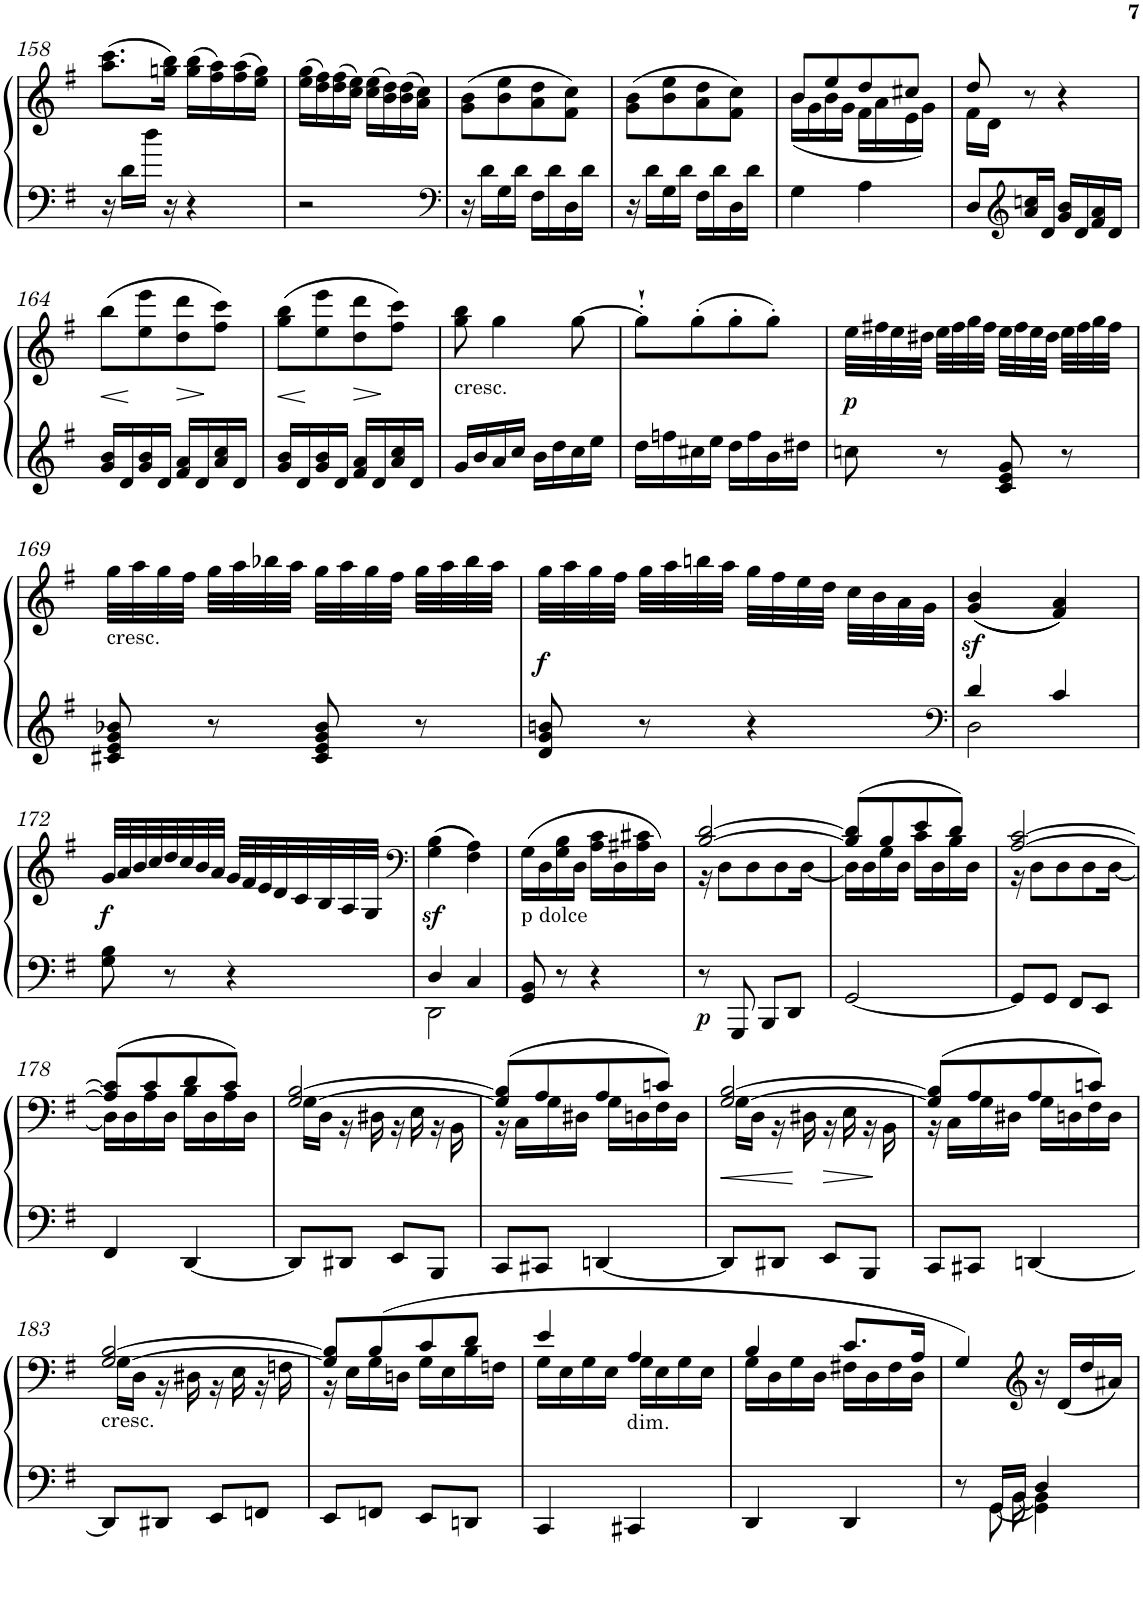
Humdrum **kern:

**kern	**kern	**dynam
*part1	*part1	*part1
*staff2	*staff1	*staff1/2
*I"Piano	*	*
*I'Pno	*	*
!!LO:PB:g=z
*clefF4	*clefG2	*
*k[f#]	*k[f#]	*
*G:	*G:	*
*M2/4	*M2/4	*
=158	=158	=158
16r	(>8.aa\ 8.ccc\L	.
16d\LL	.	.
16dd\JJ	.	.
16r	16ggn\ 16bb\Jk)	.
4r	(>16gg\ 16bb\LL	.
.	16ff#\ 16aa\)	.
.	(>16ff#\ 16aa\	.
.	16ee\ 16gg\JJ)	.
=159	=159	=159
2r	(>16ee\ 16gg\LL	.
.	16dd\ 16ff#\)	.
.	(>16dd\ 16ff#\	.
.	16cc\ 16ee\JJ)	.
.	(>16cc\ 16ee\LL	.
.	16b\ 16dd\)	.
.	(>16b\ 16dd\	.
.	16a\ 16cc\JJ)	.
=160	=160	=160
*clefF4	*	*
16r	(>8g\ 8b\L	.
16d\LL	.	.
16G\	8b\ 8ee\	.
16d\JJ	.	.
16F#\LL	8a\ 8dd\	.
16d\	.	.
16D\	8f#\ 8cc\J)	.
16d\JJ	.	.
=161	=161	=161
16r	(>8g\ 8b\L	.
16d\LL	.	.
16G\	8b\ 8ee\	.
16d\JJ	.	.
16F#\LL	8a\ 8dd\	.
16d\	.	.
16D\	8f#\ 8cc\J)	.
16d\JJ	.	.
=162	=162	=162
*	*^	*
4G\	8b/L	(<16b\LL	.
.	.	16g\	.
.	8ee/	16b\	.
.	.	16g\JJ	.
4A\	8dd/	16f#\LL	.
.	.	16a\	.
.	8cc#X/J	16e\	.
.	.	16g\JJ)	.
=163	=163	=163	=163
8D/L	8dd/	16f#\LL	.
.	.	16d\JJ	.
*clefG2	*	*	*
16a/ 16ccn/L	8r	4.ryy	.
16d/JJ	.	.	.
16g/ 16b/LL	4r	.	.
16d/	.	.	.
16f#/ 16a/	.	.	.
16d/JJ	.	.	.
*	*v	*v	*
!!LO:LB:g=z
=164	=164	=164
!	!	!LO:HP:b
16g/ 16b/LL	(>8bb\L	<
16d/	.	.
16g/ 16b/	8ee\ 8eee\	[
16d/JJ	.	.
!	!	!LO:HP:b
16f#/ 16a/LL	8dd\ 8ddd\	>
16d/	.	.
16a/ 16cc/	8ff#\ 8ccc\J)	]
16d/JJ	.	.
=165	=165	=165
!	!	!LO:HP:b
16g/ 16b/LL	(>8gg\ 8bb\L	<
16d/	.	.
16g/ 16b/	8ee\ 8eee\	[
16d/JJ	.	.
!	!	!LO:HP:b
16f#/ 16a/LL	8dd\ 8ddd\	>
16d/	.	.
16a/ 16cc/	8ff#\ 8ccc\J)	]
16d/JJ	.	.
=166	=166	=166
!	!LO:TX:b:t=cresc.	!
16g/LL	8gg\ 8bb\	.
16b/	.	.
16a/	4gg\	.
16cc/JJ	.	.
16b\LL	.	.
16dd\	.	.
16cc\	[8gg\	.
16ee\JJ	.	.
=167	=167	=167
16dd\LL	8gg'`\L]	.
16ffn\	.	.
16cc#X\	(>8gg'\	.
16ee\JJ	.	.
16dd\LL	8gg'\	.
16ff\	.	.
16b\	8gg'\J)	.
16dd#X\JJ	.	.
=168	=168	=168
!	!	!LO:DY:b
8ccn\	32ee\LLL	p
.	32ff#X\	.
.	32ee\	.
.	32dd#X\JJJ	.
8r	32ee\LLL	.
.	32ff#\	.
.	32gg\	.
.	32ff#\JJJ	.
8c/ 8e/ 8g/	32ee\LLL	.
.	32ff#\	.
.	32ee\	.
.	32dd#\JJJ	.
8r	32ee\LLL	.
.	32ff#\	.
.	32gg\	.
.	32ff#\JJJ	.
!!LO:LB:g=z
=169	=169	=169
!	!LO:TX:b:t=cresc.	!
8c#X/ 8e/ 8g/ 8b-X/	32gg\LLL	.
.	32aa\	.
.	32gg\	.
.	32ff#\JJJ	.
8r	32gg\LLL	.
.	32aa\	.
.	32bb-X\	.
.	32aa\JJJ	.
8c#/ 8e/ 8g/ 8b-/	32gg\LLL	.
.	32aa\	.
.	32gg\	.
.	32ff#\JJJ	.
8r	32gg\LLL	.
.	32aa\	.
.	32bb-\	.
.	32aa\JJJ	.
=170	=170	=170
!	!	!LO:DY:b
8d/ 8g/ 8bn/	32gg\LLL	f
.	32aa\	.
.	32gg\	.
.	32ff#\JJJ	.
8r	32gg\LLL	.
.	32aa\	.
.	32bbn\	.
.	32aa\JJJ	.
4r	32gg\LLL	.
.	32ff#\	.
.	32ee\	.
.	32dd\JJJ	.
.	32cc\LLL	.
.	32b\	.
.	32a\	.
.	32g\JJJ	.
=171	=171	=171
*clefF4	*	*
*^	*	*
4d/	2D\	(<(<4g/z< 4b/z<	.
4c/	.	4f#/ 4a/))	.
*v	*v	*	*
!!LO:LB:g=z
=172	=172	=172
!	!	!LO:DY:b
8G\ 8B\	32g/LLL	f
.	32a/	.
.	32b/	.
.	32cc/	.
8r	32dd/	.
.	32cc/	.
.	32b/	.
.	32a/JJJ	.
4r	32g/LLL	.
.	32f#/	.
.	32e/	.
.	32d/	.
.	32c/	.
.	32B/	.
.	32A/	.
.	32G/JJJ	.
=173	=173	=173
*	*clefF4	*
*^	*	*
4D/	2DD\	(>(>4G\z< 4B\z<	.
4C/	.	4F#\ 4A\))	.
*v	*v	*	*
=174	=174	=174
!	!LO:TX:b:t=p dolce	!
8GG/ 8BB/	(>16G\LL	.
.	16D\	.
8r	16G\ 16B\	.
.	16D\JJ	.
4r	16A\ 16c\LL	.
.	16D\	.
.	16A#X\ 16c#X\	.
.	16D\JJ)	.
=175	=175	=175
*	*^	*
!	!	!	!LO:DY:b=2
8r	[2B/ [2d/	16r	p
.	.	8D\L	.
8GGG/	.	.	.
.	.	8D\	.
8BBB/L	.	.	.
.	.	8D\	.
8DD/J	.	.	.
.	.	[16D\Jk	.
=176	=176	=176	=176
[2GG/	(>8B/] 8d/]L	16D\LL]	.
.	.	16D\	.
.	8B/	16G\	.
.	.	16D\JJ	.
.	8e/	16c\LL	.
.	.	16D\	.
.	8d/J)	16B\	.
.	.	16D\JJ	.
=177	=177	=177	=177
8GG/L]	[2A/ [2c/	16r	.
.	.	8D\L	.
8GG/J	.	.	.
.	.	8D\	.
8FF#/L	.	.	.
.	.	8D\	.
8EE/J	.	.	.
.	.	[16D\Jk	.
!!LO:LB:g=z	!!
=178	=178	=178	=178
4FF#/	(>8A/] 8c/]L	16D\LL]	.
.	.	16D\	.
.	8c/	16A\	.
.	.	16D\JJ	.
[4DD/	8d/	16B\LL	.
.	.	16D\	.
.	8c/J)	16A\	.
.	.	16D\JJ	.
=179	=179	=179	=179
8DD/L]	[2G/ [2B/	16G\LL	.
.	.	16D\JJ	.
8DD#X/J	.	16r	.
.	.	16D#X\	.
8EE/L	.	16r	.
.	.	16E\	.
8BBB/J	.	16r	.
.	.	16BB\	.
=180	=180	=180	=180
8CC/L	(>8G/] 8B/]L	16r	.
.	.	16C\LL	.
8CC#X/J	8A/	16G\	.
.	.	16D#X\JJ	.
[4DDn/	8A/	16G\LL	.
.	.	16Dn\	.
.	8cn/J)	16F#\	.
.	.	16D\JJ	.
=181	=181	=181	=181
!	!	!	!LO:HP:b
8DD/L]	[2G/ [2B/	16G\LL	<
.	.	16D\JJ	.
8DD#X/J	.	16r	.
.	.	16D#X\	[
!	!	!	!LO:HP:b
8EE/L	.	16r	>
.	.	16E\	.
8BBB/J	.	16r	.
.	.	16BB\	]
=182	=182	=182	=182
8CC/L	(>8G/] 8B/]L	16r	.
.	.	16C\LL	.
8CC#X/J	8A/	16G\	.
.	.	16D#X\JJ	.
[4DDn/	8A/	16G\LL	.
.	.	16Dn\	.
.	8cn/J)	16F#\	.
.	.	16D\JJ	.
!!LO:LB:g=z	!!
=183	=183	=183	=183
!	!LO:TX:b:t=cresc.	!	!
8DD/L]	[2G/ [2B/	16G\LL	.
.	.	16D\JJ	.
8DD#X/J	.	16r	.
.	.	16D#X\	.
8EE/L	.	16r	.
.	.	16E\	.
8FFn/J	.	16r	.
.	.	16Fn\	.
=184	=184	=184	=184
8EE/L	8G/] 8B/]L	16r	.
.	.	16E\LL	.
8FFn/J	(>8B/	16G\	.
.	.	16Dn\JJ	.
8EE/L	8c/	16G\LL	.
.	.	16E\	.
8DDn/J	8d/J	16B\	.
.	.	16Fn\JJ	.
=185	=185	=185	=185
4CC/	4e/	16G\LL	.
.	.	16E\	.
.	.	16G\	.
.	.	16E\JJ	.
!	!LO:TX:b:t=dim.	!	!
4CC#X/	4A/	16G\LL	.
.	.	16E\	.
.	.	16G\	.
.	.	16E\JJ	.
=186	=186	=186	=186
4DD/	4B/	16G\LL	.
.	.	16D\	.
.	.	16G\	.
.	.	16D\JJ	.
4DD/	8.c/L	16F#X\LL	.
.	.	16D\	.
.	.	16F#\	.
.	16A/Jk	16D\JJ	.
*	*v	*v	*
=187	=187	=187
*^	*	*
*	*^	*	*
8r	8ryy	8.ryy	4G/)	.
16GG/LL	[8GG\	.	.	.
16BB/JJ	.	[16BB\	.	.
*	*	*	*clefG2	*
4D/	4GG\]	4BB\]	16r	.
.	.	.	(<16d/LL	.
.	.	.	16dd/	.
.	.	.	16a#X/JJ)	.
*v	*v	*v	*	*
=	=	=
*-	*-	*-
